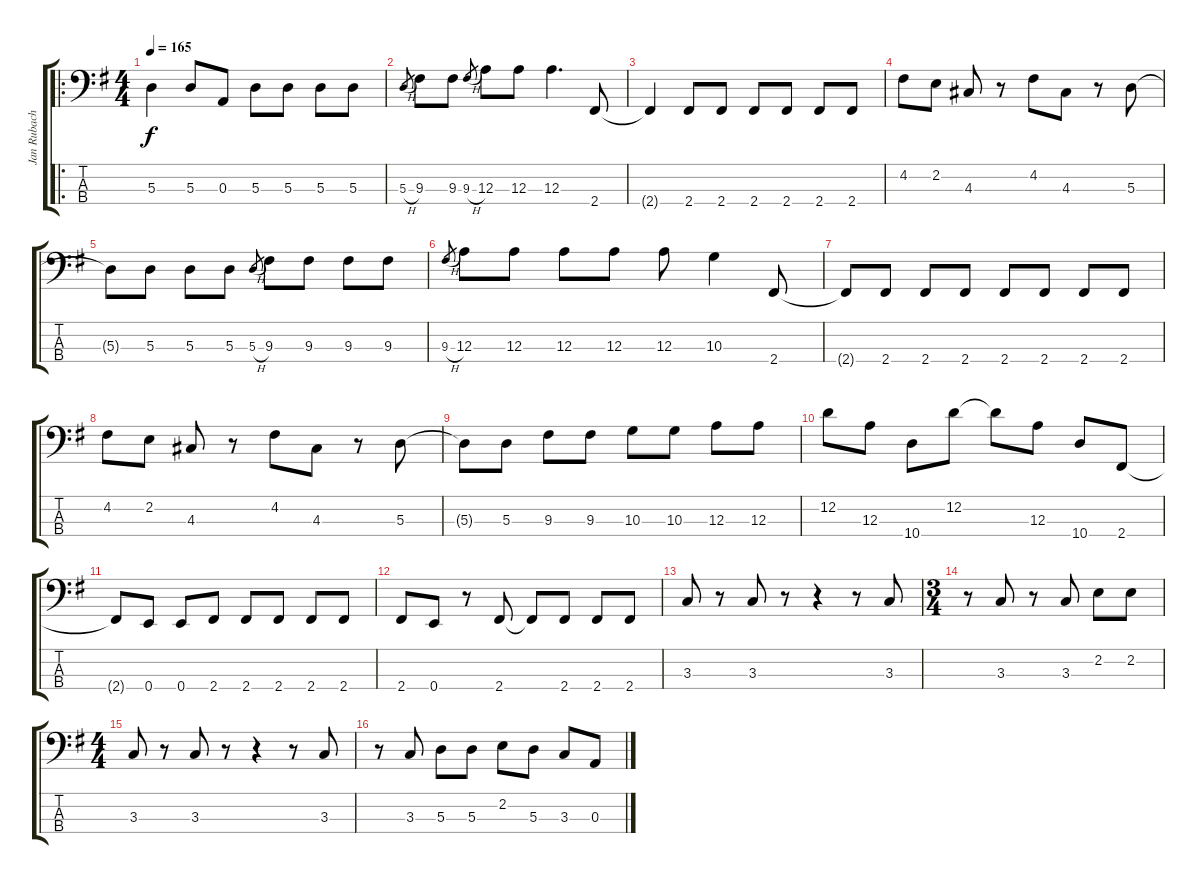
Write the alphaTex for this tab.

\track ("Jan Rubach" "Jan Rubach") {instrument electricbassfinger}
\staff {score tabs}
\tuning (G2 D2 A1 E1) {hide}
\ro
\ts (4 4)
\tempo 165
\clef f4
\ks g
5.3.4{dy f} 5.3.8 0.3.8 5.3.8 5.3.8 5.3.8 5.3.8 |
5.3{h}.8{gr} 9.3.8 9.3.8 9.3{h}.8{gr} 12.3.8 12.3.8 12.3.4{d} 2.4.8 |
2.4{t}.4 2.4.8 2.4.8 2.4.8 2.4.8 2.4.8 2.4.8 |
4.2.8 2.2.8 4.3.8 r.8 4.2.8 4.3.8 r.8 5.3.8 |
5.3{t}.8 5.3.8 5.3.8 5.3.8 5.3{h}.8{gr} 9.3.8 9.3.8 9.3.8 9.3.8 |
9.3{h}.8{gr} 12.3.8 12.3.8 12.3.8 12.3.8 12.3.8 10.3.4 2.4.8 |
2.4{t}.8 2.4.8 2.4.8 2.4.8 2.4.8 2.4.8 2.4.8 2.4.8 |
4.2.8 2.2.8 4.3.8 r.8 4.2.8 4.3.8 r.8 5.3.8 |
5.3{t}.8 5.3.8 9.3.8 9.3.8 10.3.8 10.3.8 12.3.8 12.3.8 |
12.2.8 12.3.8 10.4.8 12.2.8 12.2{t}.8 12.3.8 10.4.8 2.4.8 |
2.4{t}.8 0.4.8 0.4.8 2.4.8 2.4.8 2.4.8 2.4.8 2.4.8 |
2.4.8 0.4.8 r.8 2.4.8 2.4{t}.8 2.4.8 2.4.8 2.4.8 |
3.3.8 r.8 3.3.8 r.8 r.4 r.8 3.3.8 |
\ts (3 4)
r.8 3.3.8 r.8 3.3.8 2.2.8 2.2.8 |
\ts (4 4)
3.3.8 r.8 3.3.8 r.8 r.4 r.8 3.3.8 |
r.8 3.3.8 5.3.8 5.3.8 2.2.8 5.3.8 3.3.8 0.3.8
